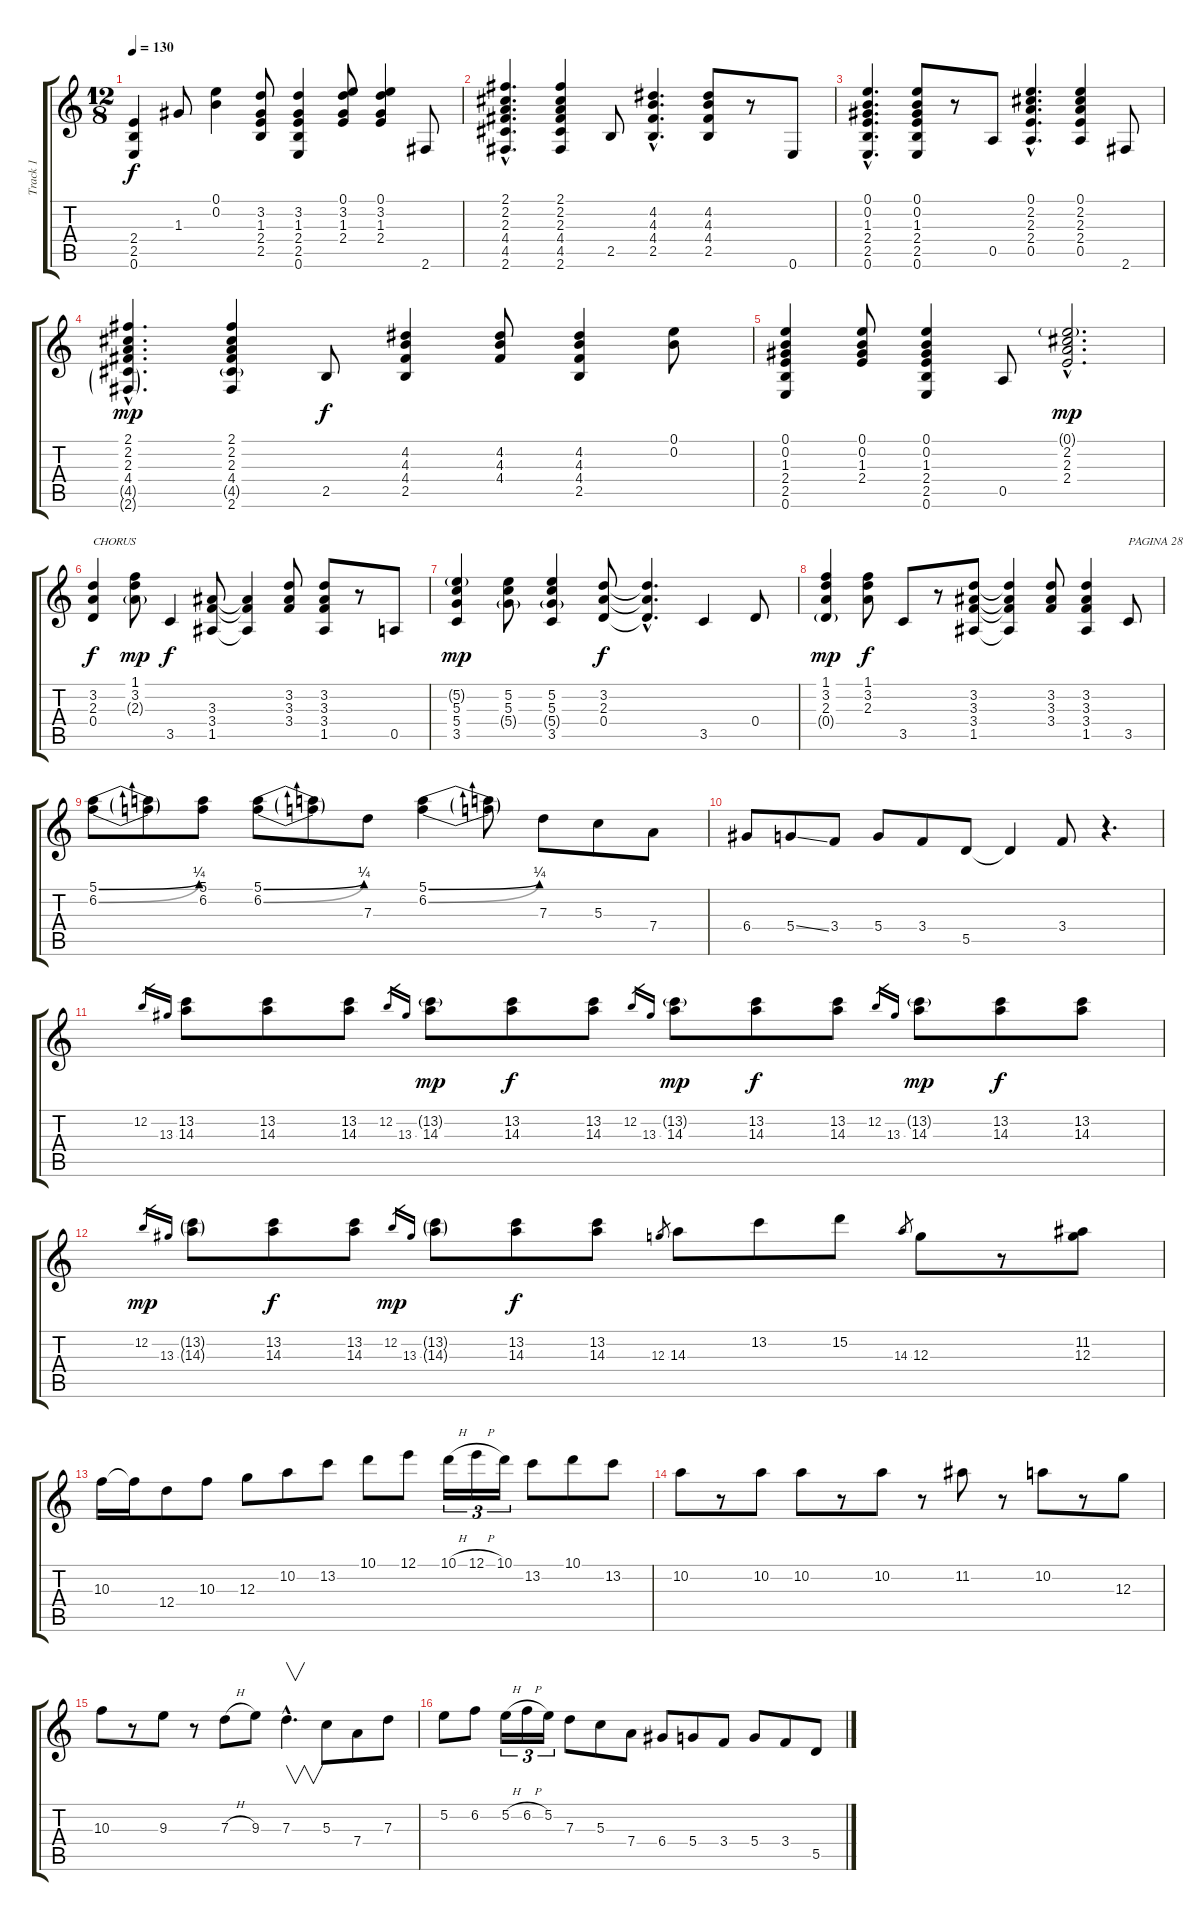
\track ("Track 1" "Track 1") {instrument acousticguitarnylon}
\staff {score tabs}
\tuning (E4 B3 G3 D3 A2 E2) {hide}
\ts (12 8)
\tempo 130
\clef g2
\ks c
(2.4 2.5 0.6).4{dy f} 1.3.8 (0.1 0.2).4 (3.2 1.3 2.4 2.5).8 (3.2 1.3 2.4 2.5 0.6).4 (0.1 3.2 1.3 2.4).8 (0.1 3.2 1.3 2.4).4 2.6.8 |
(2.1{hac} 2.2{hac} 2.3{hac} 4.4{hac} 4.5{hac} 2.6{hac}).4{d} (2.1 2.2 2.3 4.4 4.5 2.6).4 2.5.8 (4.2{hac} 4.3{hac} 4.4{hac} 2.5{hac}).4{d} (4.2 4.3 4.4 2.5).8 r.8 0.6.8 |
(0.1{hac} 0.2{hac} 1.3{hac} 2.4{hac} 2.5{hac} 0.6{hac}).4{d} (0.1 0.2 1.3 2.4 2.5 0.6).8 r.8 0.5.8 (0.1{hac} 2.2{hac} 2.3{hac} 2.4{hac} 0.5{hac}).4{d} (0.1 2.2 2.3 2.4 0.5).4 2.6.8 |
(2.1{hac} 2.2{hac} 2.3{hac} 4.4{hac} 4.5{g hac} 2.6{g hac}).4{d dy mp} (2.1 2.2 2.3 4.4 4.5{g} 2.6).4 2.5.8{dy f} (4.2 4.3 4.4 2.5).4 (4.2 4.3 4.4).8 (4.2 4.3 4.4 2.5).4 (0.1 0.2).8 |
(0.1 0.2 1.3 2.4 2.5 0.6).4 (0.1 0.2 1.3 2.4).8 (0.1 0.2 1.3 2.4 2.5 0.6).4 0.5.8 (0.1{g hac} 2.2{hac} 2.3{hac} 2.4{hac}).2{d dy mp} |
(3.2 2.3 0.4).4{txt "CHORUS" dy f} (1.1 3.2 2.3{g}).8{dy mp} 3.5.4{dy f} (3.3 3.4 1.5).8 (3.3{t} 3.4{t} 1.5{t}).4 (3.2 3.3 3.4).8 (3.2 3.3 3.4 1.5).8 r.8 0.5.8 |
(5.2{g} 5.3 5.4 3.5).4{dy mp} (5.2 5.3 5.4{g}).8 (5.2 5.3 5.4{g} 3.5).4 (3.2 2.3 0.4).8{dy f} (3.2{hac t} 2.3{hac t} 0.4{hac t}).4{d} 3.5.4 0.4.8 |
(1.1 3.2 2.3 0.4{g}).4{dy mp} (1.1 3.2 2.3).8{dy f} 3.5.8 r.8 (3.2 3.3 3.4 1.5).8 (3.2{t} 3.3{t} 3.4{t} 1.5{t}).4 (3.2 3.3 3.4).8 (3.2 3.3 3.4 1.5).4 3.5.8{txt "PAGINA 28"} |
(5.1{be (bend 0 0 60 1)} 6.2{be (bend 0 0 60 1)}).8 (5.1{t} 6.2{t}).8 (5.1 6.2).8 (5.1{be (bend 0 0 60 1)} 6.2{be (bend 0 0 60 1)}).8 (5.1{t} 6.2{t}).8 7.3.8 (5.1{be (bend 0 0 60 1)} 6.2{be (bend 0 0 60 1)}).4 (5.1{t} 6.2{t}).8 7.3.8 5.3.8 7.4.8 |
6.4.8 5.4{ss}.8 3.4.8 5.4.8 3.4.8 5.5.8 5.5{t}.4 3.4.8 r.4{d} |
12.2.16{gr} 13.3.16{gr} (13.2 14.3).8 (13.2 14.3).8 (13.2 14.3).8 12.2.16{gr} 13.3.16{gr} (13.2{g} 14.3).8{dy mp} (13.2 14.3).8{dy f} (13.2 14.3).8 12.2.16{gr} 13.3.16{gr} (13.2{g} 14.3).8{dy mp} (13.2 14.3).8{dy f} (13.2 14.3).8 12.2.16{gr} 13.3.16{gr} (13.2{g} 14.3).8{dy mp} (13.2 14.3).8{dy f} (13.2 14.3).8 |
12.2.16{gr dy mp} 13.3.16{gr} (13.2{g} 14.3{g}).8 (13.2 14.3).8{dy f} (13.2 14.3).8 12.2.16{gr dy mp} 13.3.16{gr} (13.2{g} 14.3{g}).8 (13.2 14.3).8{dy f} (13.2 14.3).8 12.3.8{gr} 14.3.8 13.2.8 15.2.8 14.3.8{gr} 12.3.8 r.8 (11.2 12.3).8 |
10.3.16 10.3{t}.16 12.4.8 10.3.8 12.3.8 10.2.8 13.2.8 10.1.8 12.1.8 10.1{h}.16{tu (3 2)} 12.1{h}.16{tu (3 2)} 10.1.16{tu (3 2)} 13.2.8 10.1.8 13.2.8 |
10.2.8 r.8 10.2.8 10.2.8 r.8 10.2.8 r.8 11.2.8 r.8 10.2.8 r.8 12.3.8 |
10.3.8 r.8 9.3.8 r.8 7.3{h}.8 9.3.8 7.3{hac}.4{v d} 5.3.8 7.4.8 7.3.8 |
5.2.8 6.2.8 5.2{h}.16{tu (3 2)} 6.2{h}.16{tu (3 2)} 5.2.16{tu (3 2)} 7.3.8 5.3.8 7.4.8 6.4.8 5.4.8 3.4.8 5.4.8 3.4.8 5.5.8
